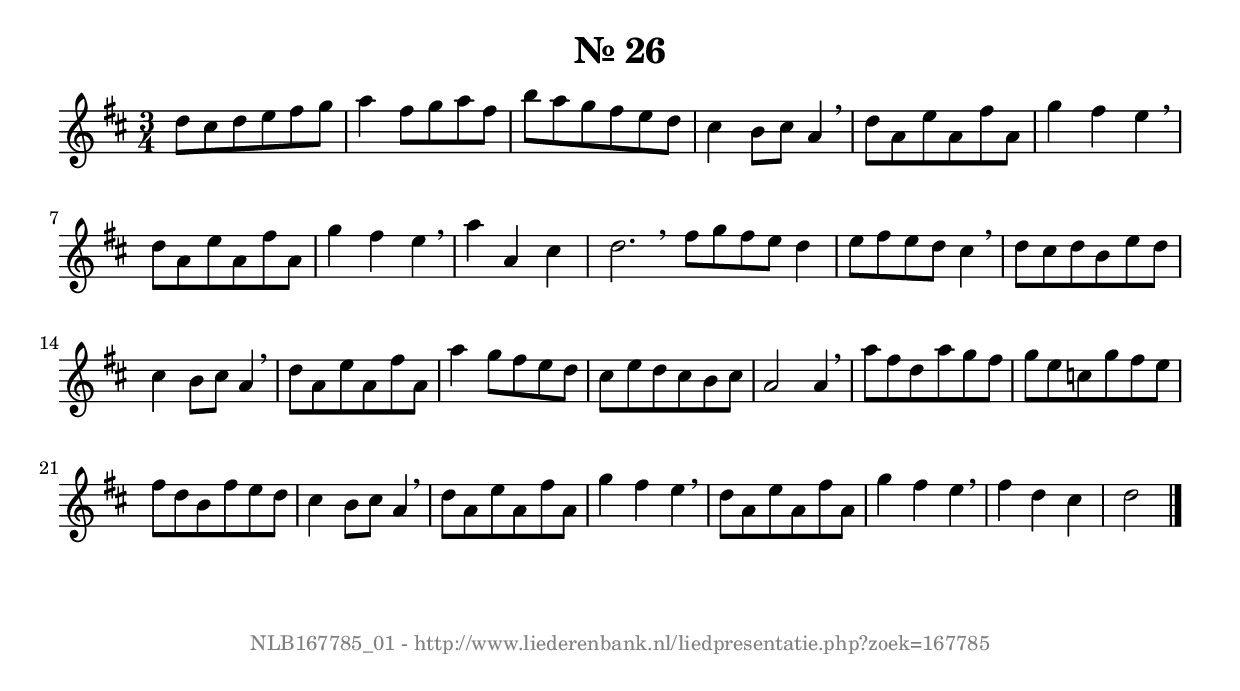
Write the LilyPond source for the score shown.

%
% produced by wce2krn 1.64 (7 June 2014)
%
\version"2.16"
#(append! paper-alist '(("long" . (cons (* 210 mm) (* 2000 mm)))))
#(set-default-paper-size "long")
sb = {\breathe}
mBreak = {\breathe }
bBreak = {\breathe }
x = {\once\override NoteHead #'style = #'cross }
gl=\glissando
itime={\override Staff.TimeSignature #'stencil = ##f }
ficta = {\once\set suggestAccidentals = ##t}
fine = {\once\override Score.RehearsalMark #'self-alignment-X = #1 \mark \markup {\italic{Fine}}}
dc = {\once\override Score.RehearsalMark #'self-alignment-X = #1 \mark \markup {\italic{D.C.}}}
dcf = {\once\override Score.RehearsalMark #'self-alignment-X = #1 \mark \markup {\italic{D.C. al Fine}}}
dcc = {\once\override Score.RehearsalMark #'self-alignment-X = #1 \mark \markup {\italic{D.C. al Coda}}}
ds = {\once\override Score.RehearsalMark #'self-alignment-X = #1 \mark \markup {\italic{D.S.}}}
dsf = {\once\override Score.RehearsalMark #'self-alignment-X = #1 \mark \markup {\italic{D.S. al Fine}}}
dsc = {\once\override Score.RehearsalMark #'self-alignment-X = #1 \mark \markup {\italic{D.S. al Coda}}}
pv = {\set Score.repeatCommands = #'((volta "1"))}
sv = {\set Score.repeatCommands = #'((volta "2"))}
tv = {\set Score.repeatCommands = #'((volta "3"))}
qv = {\set Score.repeatCommands = #'((volta "4"))}
xv = {\set Score.repeatCommands = #'((volta #f))}
\header{ tagline = ""
title = "Nr. 26"
}
\score {{
\key d \major
\relative g''
{
\set melismaBusyProperties = #'()
\time 3/4
\tempo 4=120
\override Score.MetronomeMark #'transparent = ##t
\override Score.RehearsalMark #'break-visibility = #(vector #t #t #f)
d8 cis d e fis g a4 fis8 g a fis b a g fis e d cis4 b8 cis a4 \sb d8 a e' a, fis' a, g'4 fis e \sb d8 a e' a, fis' a, g'4 fis e \sb a a, cis d2. \bar ":|:" \bBreak
fis8 g fis e d4 e8 fis e d cis4 \sb d8 cis d b e d cis4 b8 cis a4 \sb d8 a e'a, fis' a, a'4 g8 fis e d cis e d cis b cis a2 a4 \sb a'8 fis d a'g fis g e c g' fis e fis d b fis' e d cis4 b8 cis a4 \sb d8 a e' a, fis' a, g'4 fis e \sb d8 a e' a, fis' a, g'4 fis e \sb fis d cis d2 \bar "|."
 }}
 \midi { }
 \layout {
            indent = 0.0\cm
}
}
\markup { \vspace #0 } \markup { \with-color #grey \fill-line { \center-column { \smaller "NLB167785_01 - http://www.liederenbank.nl/liedpresentatie.php?zoek=167785" } } }
